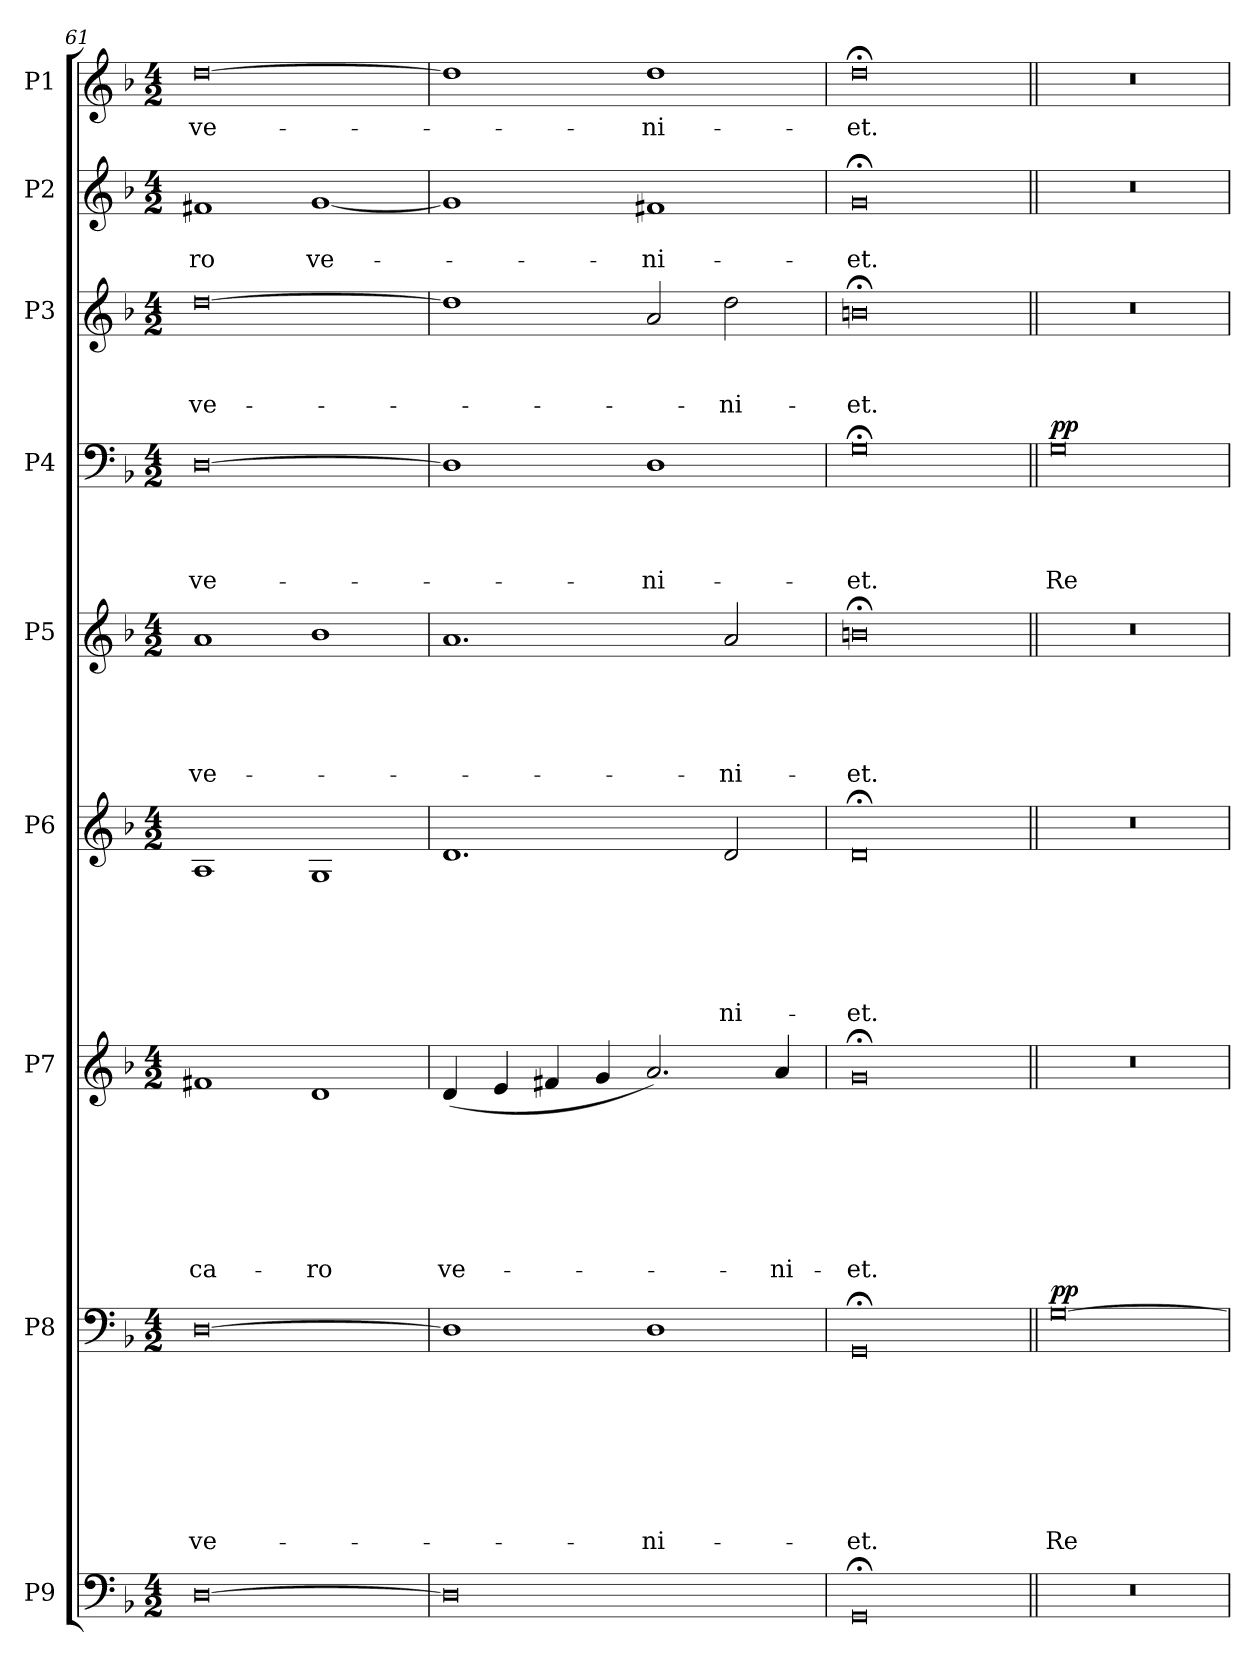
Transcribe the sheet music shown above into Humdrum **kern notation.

**kern	**kern	**text	**text	**text	**text	**text	**text	**text	**text	**dynam	**kern	**text	**text	**text	**text	**text	**text	**text	**kern	**text	**text	**text	**text	**text	**text	**kern	**text	**text	**text	**text	**text	**kern	**text	**text	**text	**text	**dynam	**kern	**text	**text	**text	**kern	**text	**text	**kern	**text
*part9	*part8	*part8	*part8	*part8	*part8	*part8	*part8	*part8	*part8	*part8	*part7	*part7	*part7	*part7	*part7	*part7	*part7	*part7	*part6	*part6	*part6	*part6	*part6	*part6	*part6	*part5	*part5	*part5	*part5	*part5	*part5	*part4	*part4	*part4	*part4	*part4	*part4	*part3	*part3	*part3	*part3	*part2	*part2	*part2	*part1	*part1
*staff9	*staff8	*staff8	*staff8	*staff8	*staff8	*staff8	*staff8	*staff8	*staff8	*staff8	*staff7	*staff7	*staff7	*staff7	*staff7	*staff7	*staff7	*staff7	*staff6	*staff6	*staff6	*staff6	*staff6	*staff6	*staff6	*staff5	*staff5	*staff5	*staff5	*staff5	*staff5	*staff4	*staff4	*staff4	*staff4	*staff4	*staff4	*staff3	*staff3	*staff3	*staff3	*staff2	*staff2	*staff2	*staff1	*staff1
*I"P9	*I"P8	*	*	*	*	*	*	*	*	*	*I"P7	*	*	*	*	*	*	*	*I"P6	*	*	*	*	*	*	*I"P5	*	*	*	*	*	*I"P4	*	*	*	*	*	*I"P3	*	*	*	*I"P2	*	*	*I"P1	*
*clefF4	*clefF4	*	*	*	*	*	*	*	*	*	*clefG2	*	*	*	*	*	*	*	*clefG2	*	*	*	*	*	*	*clefG2	*	*	*	*	*	*clefF4	*	*	*	*	*	*clefG2	*	*	*	*clefG2	*	*	*clefG2	*
*	*	*	*	*	*	*	*	*	*	*	*ITrd7c12	*	*	*	*	*	*	*	*	*	*	*	*	*	*	*	*	*	*	*	*	*	*	*	*	*	*	*ITrd7c12	*	*	*	*	*	*	*	*
*k[b-]	*k[b-]	*	*	*	*	*	*	*	*	*	*k[b-]	*	*	*	*	*	*	*	*k[b-]	*	*	*	*	*	*	*k[b-]	*	*	*	*	*	*k[b-]	*	*	*	*	*	*k[b-]	*	*	*	*k[b-]	*	*	*k[b-]	*
*F:	*F:	*	*	*	*	*	*	*	*	*	*F:	*	*	*	*	*	*	*	*F:	*	*	*	*	*	*	*F:	*	*	*	*	*	*F:	*	*	*	*	*	*F:	*	*	*	*F:	*	*	*F:	*
*M4/2	*M4/2	*	*	*	*	*	*	*	*	*	*M4/2	*	*	*	*	*	*	*	*M4/2	*	*	*	*	*	*	*M4/2	*	*	*	*	*	*M4/2	*	*	*	*	*	*M4/2	*	*	*	*M4/2	*	*	*M4/2	*
=61	=61	=61	=61	=61	=61	=61	=61	=61	=61	=61	=61	=61	=61	=61	=61	=61	=61	=61	=61	=61	=61	=61	=61	=61	=61	=61	=61	=61	=61	=61	=61	=61	=61	=61	=61	=61	=61	=61	=61	=61	=61	=61	=61	=61	=61	=61
!	!	!	!	!	!	!	!	!	!LO:LY:b	!	!	!	!	!	!	!	!	!LO:LY:b	!	!	!	!	!	!	!	!	!	!	!	!	!LO:LY:b	!	!	!	!	!LO:LY:b	!	!	!	!	!LO:LY:b	!	!	!LO:LY:b	!	!LO:LY:b
[<0D	[<0D	.	.	.	.	.	.	.	ve-	.	1F#X	.	.	.	.	.	.	ca-	1A	.	.	.	.	.	.	1a	.	.	.	.	ve-	[<0D	.	.	.	ve-	.	[>0d	.	.	ve-	1f#X	.	-ro	[>0dd	ve-
!	!	!	!	!	!	!	!	!	!	!	!	!	!	!	!	!	!	!LO:LY:b	!	!	!	!	!	!	!	!	!	!	!	!	!	!	!	!	!	!	!	!	!	!	!	!	!	!LO:LY:b	!	!
.	.	.	.	.	.	.	.	.	.	.	1D	.	.	.	.	.	.	-ro	1G	.	.	.	.	.	.	1b-	.	.	.	.	.	.	.	.	.	.	.	.	.	.	.	[<1g	.	ve-	.	.
=62	=62	=62	=62	=62	=62	=62	=62	=62	=62	=62	=62	=62	=62	=62	=62	=62	=62	=62	=62	=62	=62	=62	=62	=62	=62	=62	=62	=62	=62	=62	=62	=62	=62	=62	=62	=62	=62	=62	=62	=62	=62	=62	=62	=62	=62	=62
!	!	!	!	!	!	!	!	!	!	!	!	!	!	!	!	!	!	!LO:LY:b	!	!	!	!	!	!	!	!	!	!	!	!	!	!	!	!	!	!	!	!	!	!	!	!	!	!	!	!
0D]	1D]	.	.	.	.	.	.	.	.	.	(<4D/	.	.	.	.	.	.	ve-	1.d	.	.	.	.	.	.	1.a	.	.	.	.	.	1D]	.	.	.	.	.	1d]	.	.	.	1g]	.	.	1dd]	.
.	.	.	.	.	.	.	.	.	.	.	4E/	.	.	.	.	.	.	.	.	.	.	.	.	.	.	.	.	.	.	.	.	.	.	.	.	.	.	.	.	.	.	.	.	.	.	.
.	.	.	.	.	.	.	.	.	.	.	4F#X/	.	.	.	.	.	.	.	.	.	.	.	.	.	.	.	.	.	.	.	.	.	.	.	.	.	.	.	.	.	.	.	.	.	.	.
.	.	.	.	.	.	.	.	.	.	.	4G/	.	.	.	.	.	.	.	.	.	.	.	.	.	.	.	.	.	.	.	.	.	.	.	.	.	.	.	.	.	.	.	.	.	.	.
!	!	!	!	!	!	!	!	!	!LO:LY:b	!	!	!	!	!	!	!	!	!	!	!	!	!	!	!	!	!	!	!	!	!	!	!	!	!	!	!LO:LY:b	!	!	!	!	!	!	!	!LO:LY:b	!	!LO:LY:b
.	1D	.	.	.	.	.	.	.	-ni-	.	2.A/)	.	.	.	.	.	.	.	.	.	.	.	.	.	.	.	.	.	.	.	.	1D	.	.	.	-ni-	.	2A/	.	.	.	1f#X	.	-ni-	1dd	-ni-
!	!	!	!	!	!	!	!	!	!	!	!	!	!	!	!	!	!	!	!	!	!	!	!	!	!LO:LY:b	!	!	!	!	!	!LO:LY:b	!	!	!	!	!	!	!	!	!	!LO:LY:b	!	!	!	!	!
.	.	.	.	.	.	.	.	.	.	.	.	.	.	.	.	.	.	.	2d/	.	.	.	.	.	-ni-	2a/	.	.	.	.	-ni-	.	.	.	.	.	.	2d\	.	.	-ni-	.	.	.	.	.
!	!	!	!	!	!	!	!	!	!	!	!	!	!	!	!	!	!	!LO:LY:b	!	!	!	!	!	!	!	!	!	!	!	!	!	!	!	!	!	!	!	!	!	!	!	!	!	!	!	!
.	.	.	.	.	.	.	.	.	.	.	4A/	.	.	.	.	.	.	-ni-	.	.	.	.	.	.	.	.	.	.	.	.	.	.	.	.	.	.	.	.	.	.	.	.	.	.	.	.
=63	=63	=63	=63	=63	=63	=63	=63	=63	=63	=63	=63	=63	=63	=63	=63	=63	=63	=63	=63	=63	=63	=63	=63	=63	=63	=63	=63	=63	=63	=63	=63	=63	=63	=63	=63	=63	=63	=63	=63	=63	=63	=63	=63	=63	=63	=63
!	!	!	!	!	!	!	!	!	!LO:LY:b	!	!	!	!	!	!	!	!	!LO:LY:b	!	!	!	!	!	!	!LO:LY:b	!	!	!	!	!	!LO:LY:b	!	!	!	!	!LO:LY:b	!	!	!	!	!LO:LY:b	!	!	!LO:LY:b	!	!LO:LY:b
0GG;	0GG;	.	.	.	.	.	.	.	-et.	.	0G;	.	.	.	.	.	.	-et.	0d;	.	.	.	.	.	-et.	0bn;<	.	.	.	.	-et.	0G;<	.	.	.	-et.	.	0Bn;<	.	.	-et.	0g;	.	-et.	0dd;<	-et.
!!LO:PB:g=z
=64||	=64||	=64||	=64||	=64||	=64||	=64||	=64||	=64||	=64||	=64||	=64||	=64||	=64||	=64||	=64||	=64||	=64||	=64||	=64||	=64||	=64||	=64||	=64||	=64||	=64||	=64||	=64||	=64||	=64||	=64||	=64||	=64||	=64||	=64||	=64||	=64||	=64||	=64||	=64||	=64||	=64||	=64||	=64||	=64||	=64||	=64||
!LO:N:vis=1	!	!	!	!	!	!	!	!	!LO:LY:b	!LO:DY:a	!LO:N:vis=1	!	!	!	!	!	!	!	!LO:N:vis=1	!	!	!	!	!	!	!LO:N:vis=1	!	!	!	!	!	!	!	!	!	!LO:LY:b	!LO:DY:a	!LO:N:vis=1	!	!	!	!LO:N:vis=1	!	!	!LO:N:vis=1	!
0r	[>0G	.	.	.	.	.	.	.	Re-	pp	0r	.	.	.	.	.	.	.	0r	.	.	.	.	.	.	0r	.	.	.	.	.	0G	.	.	.	Re-	pp	0r	.	.	.	0r	.	.	0r	.
=	=	=	=	=	=	=	=	=	=	=	=	=	=	=	=	=	=	=	=	=	=	=	=	=	=	=	=	=	=	=	=	=	=	=	=	=	=	=	=	=	=	=	=	=	=	=
*-	*-	*-	*-	*-	*-	*-	*-	*-	*-	*-	*-	*-	*-	*-	*-	*-	*-	*-	*-	*-	*-	*-	*-	*-	*-	*-	*-	*-	*-	*-	*-	*-	*-	*-	*-	*-	*-	*-	*-	*-	*-	*-	*-	*-	*-	*-
